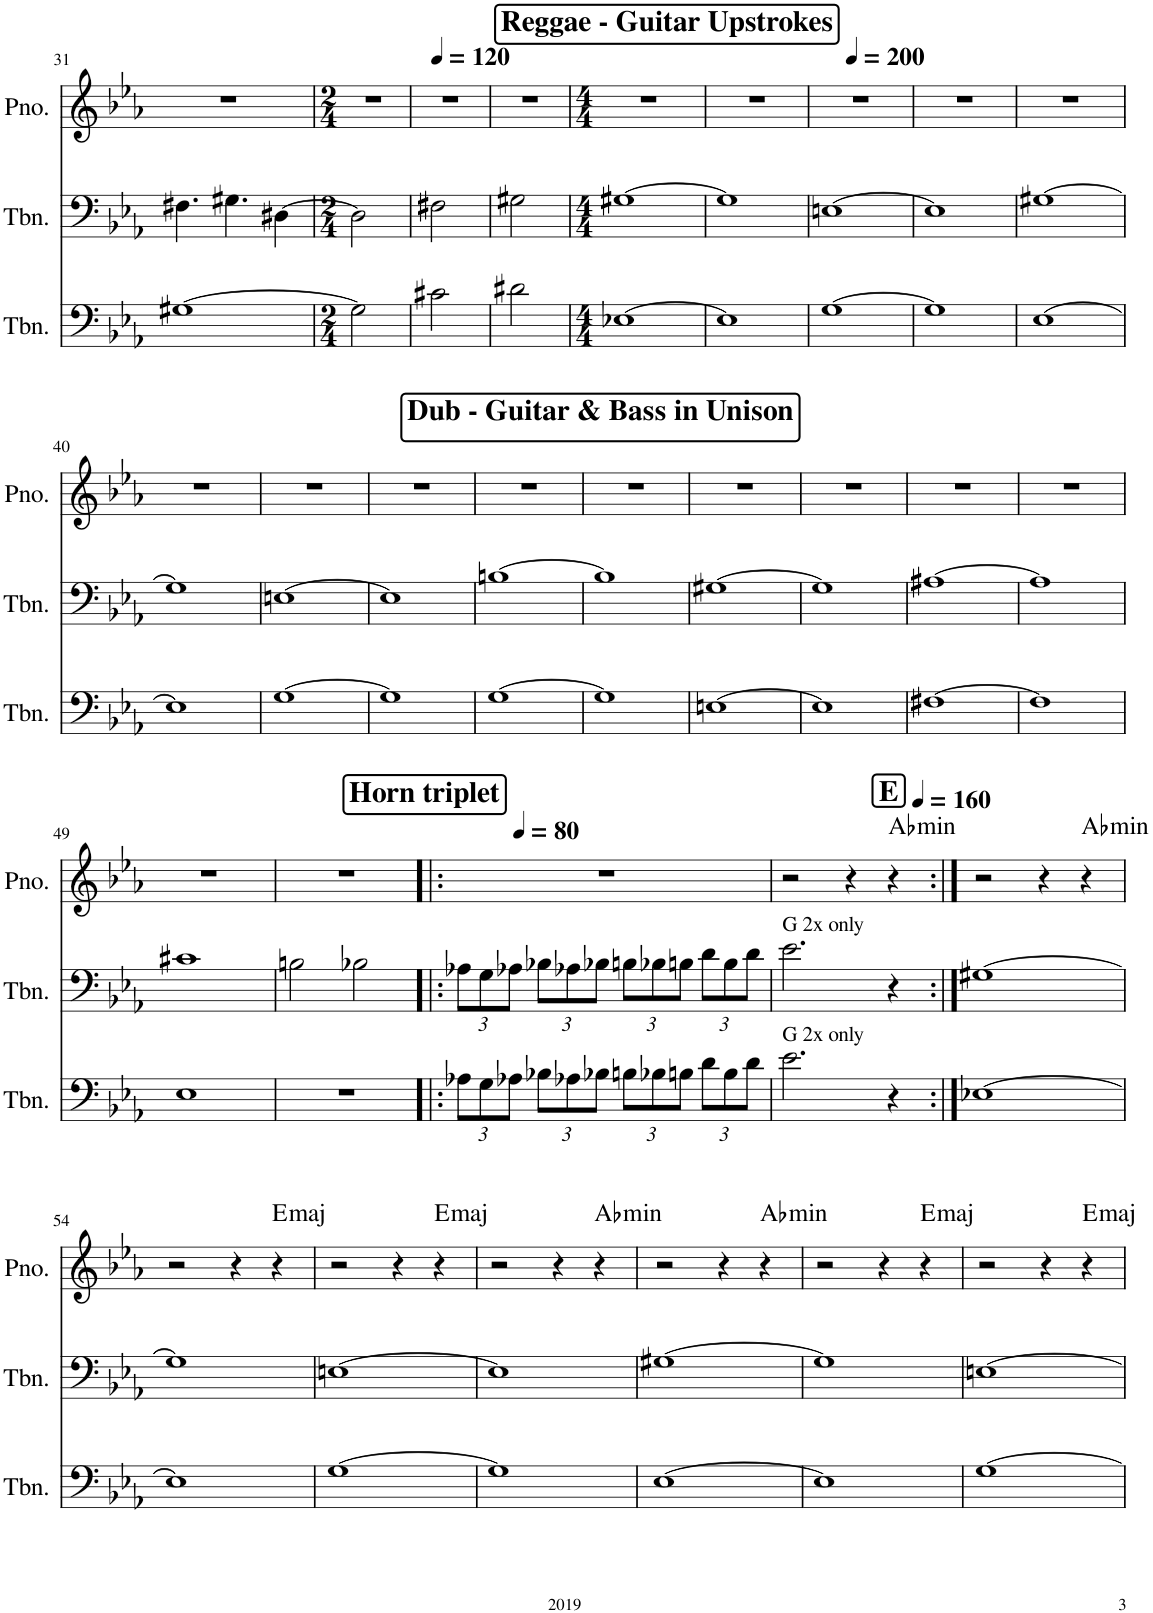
**kern	**kern	**kern	**harte
*part3	*part2	*part1	*part1
*staff3	*staff2	*staff1	*
*I"Trombone	*I"Trombone	*I"Piano	*
*I'Tbn.	*I'Tbn.	*I'Pno.	*
!!LO:PB:g=z
*clefF4	*clefF4	*clefG2	*
*k[b-e-a-]	*k[b-e-a-]	*k[b-e-a-]	*
*M4/4	*M4/4	*M4/4	*
=31	=31	=31	=31
[1G#X	4.F#X\	1r	.
.	4.G#X\	.	.
.	[4D#X\	.	.
=32	=32	=32	=32
*M2/4	*M2/4	*M2/4	*
2G#\]	2D#\]	2r	.
=33	=33	=33	=33
*	*	*MM120	*
2c#X\	2F#X\	2r	.
=34	=34	=34	=34
2d#X\	2G#X\	2r	.
=35	=35	=35	=35
!!LO:REH:place=s1:a:B:cj:fs=14:t=Reggae - Guitar Upstrokes
*M4/4	*M4/4	*M4/4	*
*	*	*MM200	*
[1E-X	[1G#X	1r	.
=36	=36	=36	=36
1E-]	1G#]	1r	.
=37	=37	=37	=37
[1G	[1En	1r	.
=38	=38	=38	=38
1G]	1E]	1r	.
=39	=39	=39	=39
[1E-	[1G#X	1r	.
!!LO:LB:g=z
=40	=40	=40	=40
1E-]	1G#]	1r	.
=41	=41	=41	=41
[1G	[1En	1r	.
=42	=42	=42	=42
1G]	1E]	1r	.
!!LO:REH:place=s1:a:t=
!!LO:REH:place=s1:a:B:cj:fs=14:t=Dub - Guitar & Bass in Unison
=43	=43	=43	=43
[1G	[1Bn	1r	.
=44	=44	=44	=44
1G]	1B]	1r	.
=45	=45	=45	=45
[1En	[1G#X	1r	.
=46	=46	=46	=46
1E]	1G#]	1r	.
=47	=47	=47	=47
[1F#X	[1A#X	1r	.
=48	=48	=48	=48
1F#]	1A#]	1r	.
!!LO:LB:g=z
=49	=49	=49	=49
1E-	1c#X	1r	.
=50	=50	=50	=50
1r	2Bn\	1r	.
.	2B-X\	.	.
=51!|:	=51!|:	=51!|:	=51!|:
!!LO:REH:place=s1:a:B:cj:fs=14:t=Horn triplet
*Xbrackettup	*Xbrackettup	*	*
*	*	*MM80	*
12A-X\L	12A-X\L	1r	.
12G\	12G\	.	.
12A-X\J	12A-X\J	.	.
12B-X\L	12B-X\L	.	.
12A-X\	12A-X\	.	.
12B-X\J	12B-X\J	.	.
12Bn\L	12Bn\L	.	.
12B-X\	12B-X\	.	.
12Bn\J	12Bn\J	.	.
12d\L	12d\L	.	.
12B\	12B\	.	.
12d\J	12d\J	.	.
!!LO:REH:place=s1:a:B:cj:fs=14:t=E:qo=3
=52	=52	=52	=52
!	!LO:TX:a:t=G 2x only	!	!
!LO:TX:a:t=G 2x only	!	!	!
2.e-\	2.e-\	2r	.
.	.	4r	.
*	*	*MM160	*
!	!	!	!LO:H:kt=min
4r	4r	4r	Ab:min
=53:|!	=53:|!	=53:|!	=53:|!
[1E-X	[1G#X	2r	.
.	.	4r	.
!	!	!	!LO:H:kt=min
.	.	4r	Ab:min
!!LO:LB:g=z
=54	=54	=54	=54
1E-]	1G#]	2r	.
.	.	4r	.
!	!	!	!LO:H:kt=maj
.	.	4r	E:maj
=55	=55	=55	=55
[1G	[1En	2r	.
.	.	4r	.
!	!	!	!LO:H:kt=maj
.	.	4r	E:maj
=56	=56	=56	=56
1G]	1E]	2r	.
.	.	4r	.
!	!	!	!LO:H:kt=min
.	.	4r	Ab:min
=57	=57	=57	=57
[1E-	[1G#X	2r	.
.	.	4r	.
!	!	!	!LO:H:kt=min
.	.	4r	Ab:min
=58	=58	=58	=58
1E-]	1G#]	2r	.
.	.	4r	.
!	!	!	!LO:H:kt=maj
.	.	4r	E:maj
=59	=59	=59	=59
[1G	[1En	2r	.
.	.	4r	.
!	!	!	!LO:H:kt=maj
.	.	4r	E:maj
=	=	=	=
*-	*-	*-	*-
